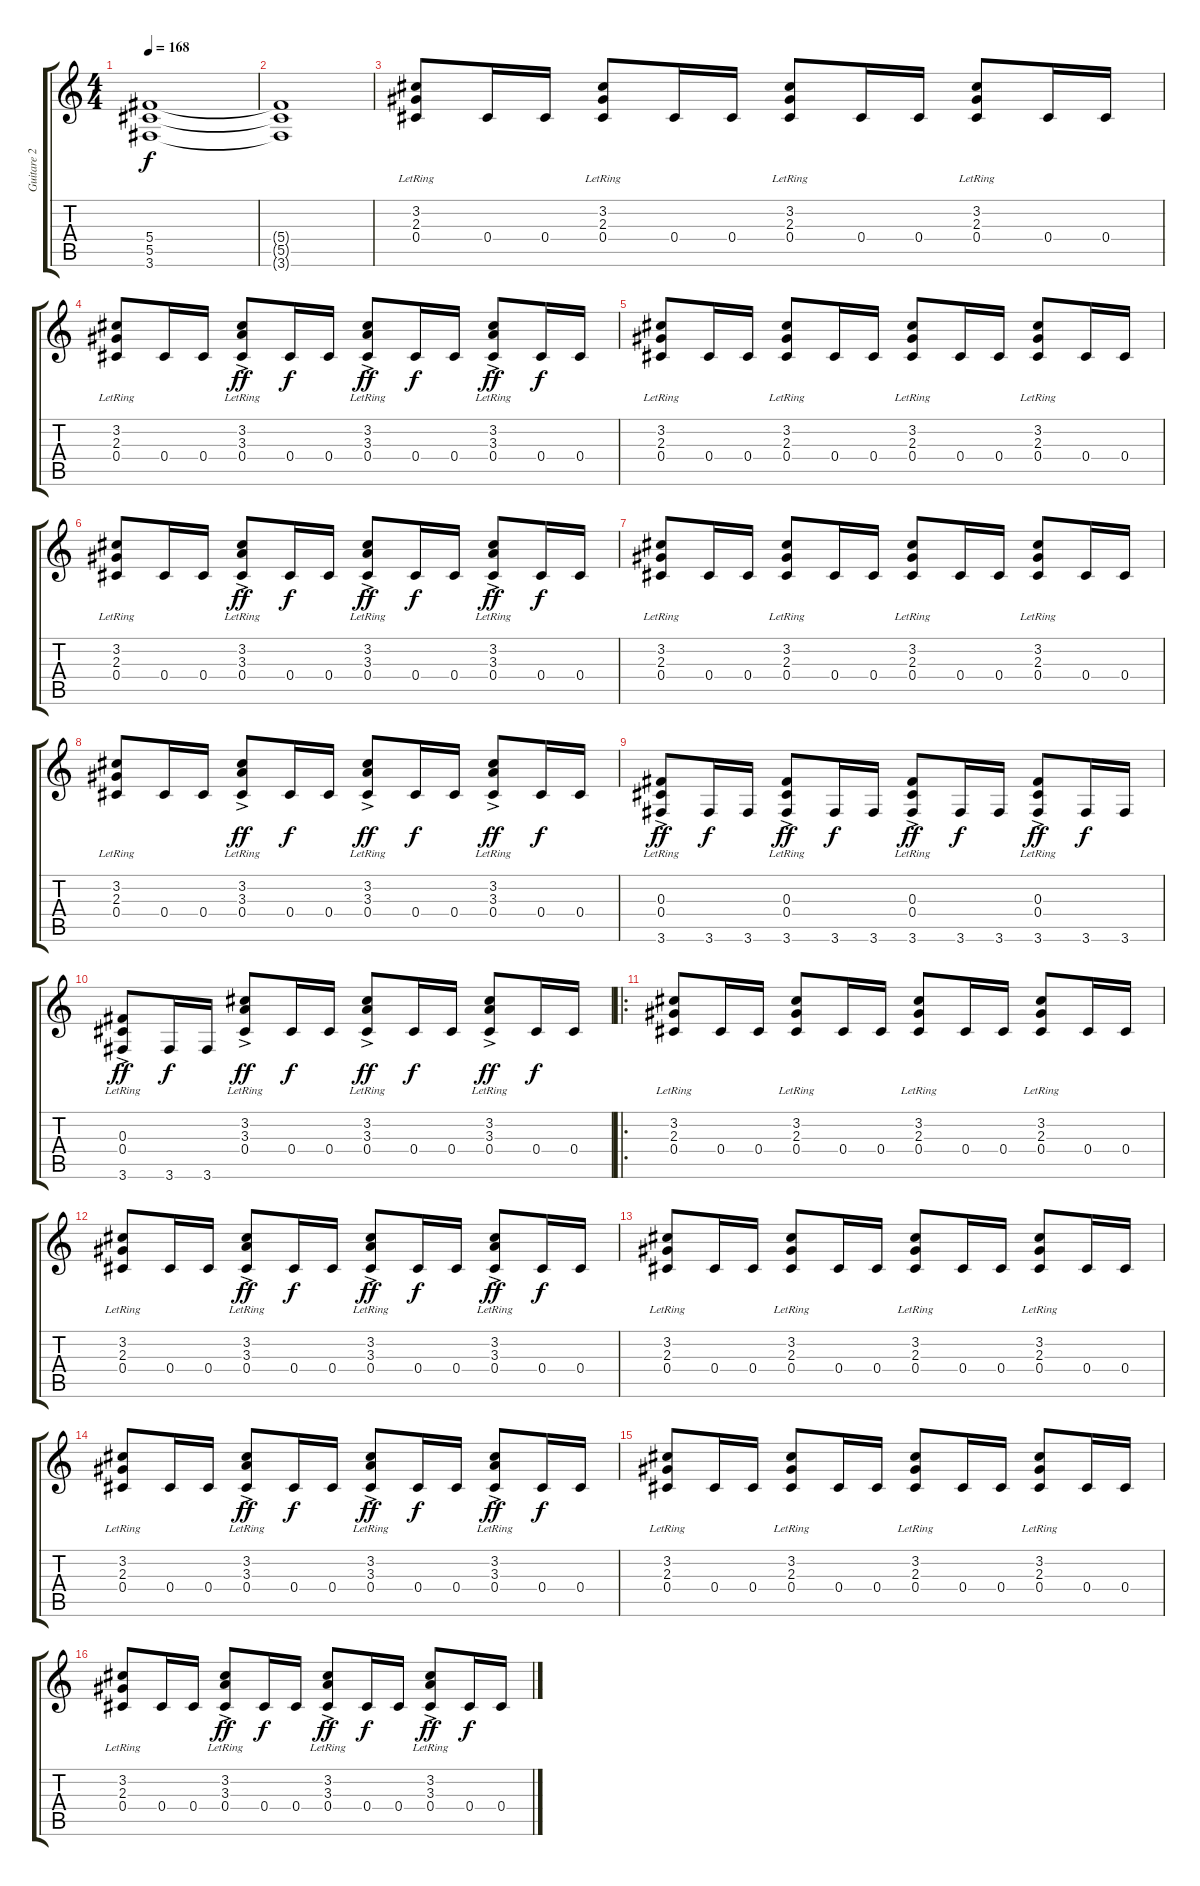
\track ("Guitare 2" "Guitare 2") {instrument distortionguitar}
\staff {score tabs}
\tuning (Eb4 Bb3 Gb3 Db3 Ab2 Eb2) {hide}
\ts (4 4)
\tempo 168
\clef g2
\ks c
(5.4 5.5 3.6).1{dy f} |
(5.4{t} 5.5{t} 3.6{t}).1 |
(3.2{lr} 2.3{lr} 0.4).8 0.4.16 0.4.16 (3.2{lr} 2.3{lr} 0.4).8 0.4.16 0.4.16 (3.2{lr} 2.3{lr} 0.4).8 0.4.16 0.4.16 (3.2{lr} 2.3{lr} 0.4).8 0.4.16 0.4.16 |
(3.2{lr} 2.3{lr} 0.4).8 0.4.16 0.4.16 (3.2{lr} 3.3{ac lr} 0.4).8{dy ff} 0.4.16{dy f} 0.4.16 (3.2{lr} 3.3{ac lr} 0.4).8{dy ff} 0.4.16{dy f} 0.4.16 (3.2{lr} 3.3{ac lr} 0.4).8{dy ff} 0.4.16{dy f} 0.4.16 |
(3.2{lr} 2.3{lr} 0.4).8 0.4.16 0.4.16 (3.2{lr} 2.3{lr} 0.4).8 0.4.16 0.4.16 (3.2{lr} 2.3{lr} 0.4).8 0.4.16 0.4.16 (3.2{lr} 2.3{lr} 0.4).8 0.4.16 0.4.16 |
(3.2{lr} 2.3{lr} 0.4).8 0.4.16 0.4.16 (3.2{lr} 3.3{ac lr} 0.4).8{dy ff} 0.4.16{dy f} 0.4.16 (3.2{lr} 3.3{ac lr} 0.4).8{dy ff} 0.4.16{dy f} 0.4.16 (3.2{lr} 3.3{ac lr} 0.4).8{dy ff} 0.4.16{dy f} 0.4.16 |
(3.2{lr} 2.3{lr} 0.4).8 0.4.16 0.4.16 (3.2{lr} 2.3{lr} 0.4).8 0.4.16 0.4.16 (3.2{lr} 2.3{lr} 0.4).8 0.4.16 0.4.16 (3.2{lr} 2.3{lr} 0.4).8 0.4.16 0.4.16 |
(3.2{lr} 2.3{lr} 0.4).8 0.4.16 0.4.16 (3.2{lr} 3.3{ac lr} 0.4).8{dy ff} 0.4.16{dy f} 0.4.16 (3.2{lr} 3.3{ac lr} 0.4).8{dy ff} 0.4.16{dy f} 0.4.16 (3.2{lr} 3.3{ac lr} 0.4).8{dy ff} 0.4.16{dy f} 0.4.16 |
(0.3{lr} 0.4{ac lr} 3.6).8{dy ff} 3.6.16{dy f} 3.6.16 (0.3{lr} 0.4{ac lr} 3.6).8{dy ff} 3.6.16{dy f} 3.6.16 (0.3{lr} 0.4{ac lr} 3.6).8{dy ff} 3.6.16{dy f} 3.6.16 (0.3{lr} 0.4{ac lr} 3.6).8{dy ff} 3.6.16{dy f} 3.6.16 |
(0.3{lr} 0.4{ac lr} 3.6).8{dy ff} 3.6.16{dy f} 3.6.16 (3.2{lr} 3.3{ac lr} 0.4).8{dy ff} 0.4.16{dy f} 0.4.16 (3.2{lr} 3.3{ac lr} 0.4).8{dy ff} 0.4.16{dy f} 0.4.16 (3.2{lr} 3.3{ac lr} 0.4).8{dy ff} 0.4.16{dy f} 0.4.16 |
\ro
(3.2{lr} 2.3{lr} 0.4).8 0.4.16 0.4.16 (3.2{lr} 2.3{lr} 0.4).8 0.4.16 0.4.16 (3.2{lr} 2.3{lr} 0.4).8 0.4.16 0.4.16 (3.2{lr} 2.3{lr} 0.4).8 0.4.16 0.4.16 |
(3.2{lr} 2.3{lr} 0.4).8 0.4.16 0.4.16 (3.2{lr} 3.3{ac lr} 0.4).8{dy ff} 0.4.16{dy f} 0.4.16 (3.2{lr} 3.3{ac lr} 0.4).8{dy ff} 0.4.16{dy f} 0.4.16 (3.2{lr} 3.3{ac lr} 0.4).8{dy ff} 0.4.16{dy f} 0.4.16 |
(3.2{lr} 2.3{lr} 0.4).8 0.4.16 0.4.16 (3.2{lr} 2.3{lr} 0.4).8 0.4.16 0.4.16 (3.2{lr} 2.3{lr} 0.4).8 0.4.16 0.4.16 (3.2{lr} 2.3{lr} 0.4).8 0.4.16 0.4.16 |
(3.2{lr} 2.3{lr} 0.4).8 0.4.16 0.4.16 (3.2{lr} 3.3{ac lr} 0.4).8{dy ff} 0.4.16{dy f} 0.4.16 (3.2{lr} 3.3{ac lr} 0.4).8{dy ff} 0.4.16{dy f} 0.4.16 (3.2{lr} 3.3{ac lr} 0.4).8{dy ff} 0.4.16{dy f} 0.4.16 |
(3.2{lr} 2.3{lr} 0.4).8 0.4.16 0.4.16 (3.2{lr} 2.3{lr} 0.4).8 0.4.16 0.4.16 (3.2{lr} 2.3{lr} 0.4).8 0.4.16 0.4.16 (3.2{lr} 2.3{lr} 0.4).8 0.4.16 0.4.16 |
(3.2{lr} 2.3{lr} 0.4).8 0.4.16 0.4.16 (3.2{lr} 3.3{ac lr} 0.4).8{dy ff} 0.4.16{dy f} 0.4.16 (3.2{lr} 3.3{ac lr} 0.4).8{dy ff} 0.4.16{dy f} 0.4.16 (3.2{lr} 3.3{ac lr} 0.4).8{dy ff} 0.4.16{dy f} 0.4.16
